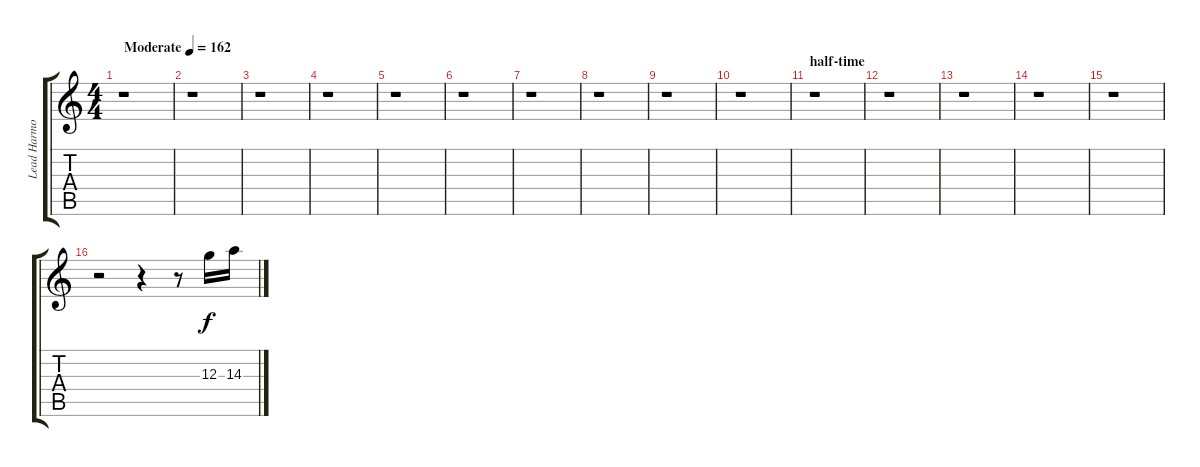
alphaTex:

\track ("Lead Harmony" "Lead Harmo") {instrument distortionguitar}
\staff {score tabs}
\tuning (E4 B3 G3 D3 A2 E2) {hide}
\ts (4 4)
\tempo (162 "Moderate")
\clef g2
\ks c
r.1{dy f instrument distortionguitar} |
r.1 |
r.1 |
r.1 |
r.1 |
r.1 |
r.1 |
r.1 |
r.1 |
r.1 |
\section ("" "half-time")
r.1 |
r.1 |
r.1 |
r.1 |
r.1 |
r.2 r.4 r.8 12.3.16 14.3.16
